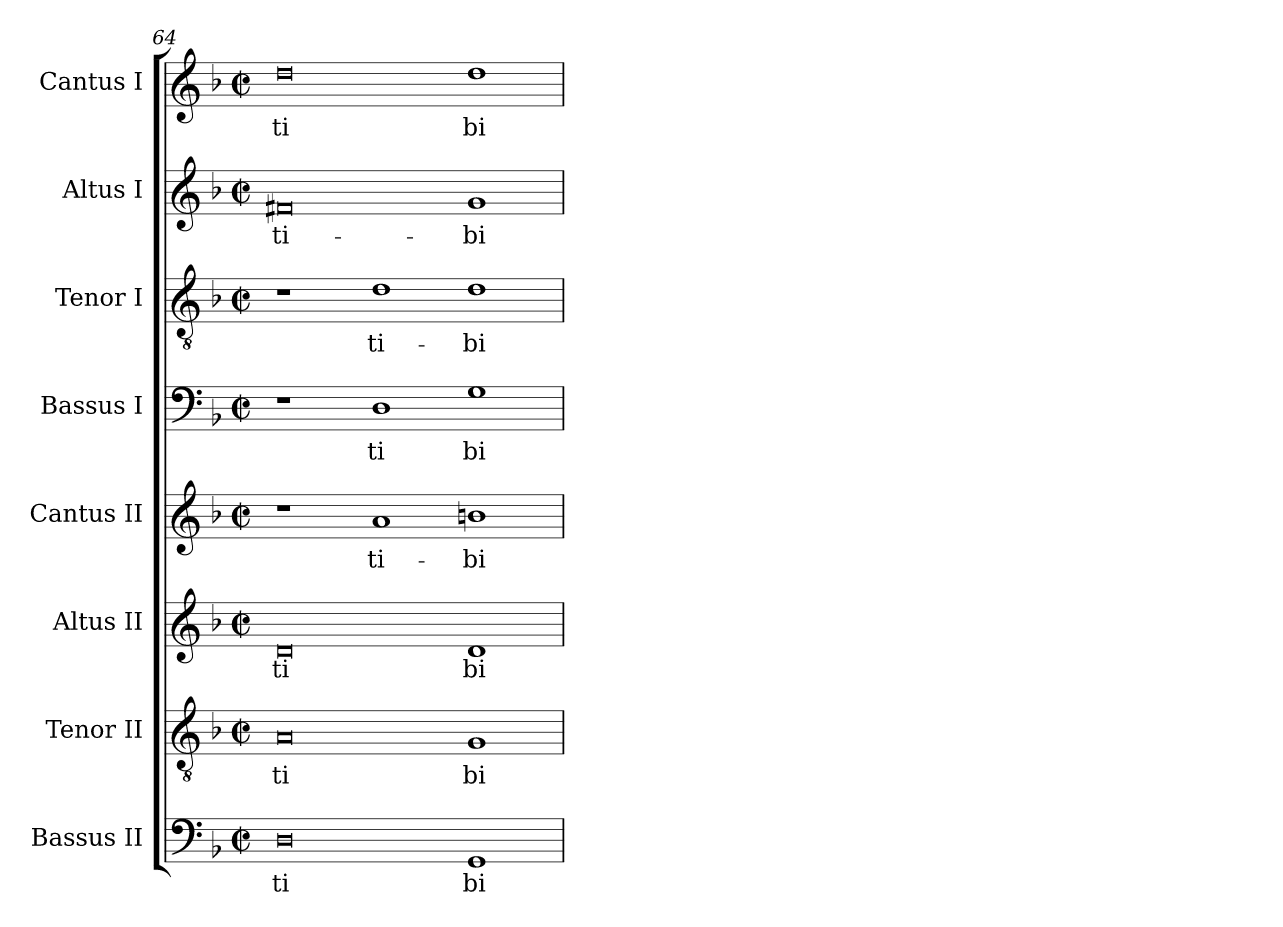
**kern	**text	**kern	**text	**kern	**text	**kern	**text	**kern	**text	**kern	**text	**kern	**text	**kern	**text
*part8	*part8	*part7	*part7	*part6	*part6	*part5	*part5	*part4	*part4	*part3	*part3	*part2	*part2	*part1	*part1
*staff8	*staff8	*staff7	*staff7	*staff6	*staff6	*staff5	*staff5	*staff4	*staff4	*staff3	*staff3	*staff2	*staff2	*staff1	*staff1
*I"Bassus II	*	*I"Tenor II	*	*I"Altus II	*	*I"Cantus II	*	*I"Bassus I	*	*I"Tenor I	*	*I"Altus I	*	*I"Cantus I	*
*clefF4	*	*clefGv2	*	*clefG2	*	*clefG2	*	*clefF4	*	*clefGv2	*	*clefG2	*	*clefG2	*
*k[b-]	*	*k[b-]	*	*k[b-]	*	*k[b-]	*	*k[b-]	*	*k[b-]	*	*k[b-]	*	*k[b-]	*
*F:	*	*F:	*	*F:	*	*F:	*	*F:	*	*F:	*	*F:	*	*F:	*
*M2/2	*	*M2/2	*	*M2/2	*	*M2/2	*	*M2/2	*	*M2/2	*	*M2/2	*	*M2/2	*
*met(c|)	*	*met(c|)	*	*met(c|)	*	*met(c|)	*	*met(c|)	*	*met(c|)	*	*met(c|)	*	*met(c|)	*
=64	=64	=64	=64	=64	=64	=64	=64	=64	=64	=64	=64	=64	=64	=64	=64
!	!LO:LY:b:cj	!	!LO:LY:b:cj	!	!LO:LY:b:cj	!	!	!	!	!	!	!	!LO:LY:b:cj	!	!LO:LY:b:cj
0D	ti	0A	ti	0d	ti	1r	.	1r	.	1r	.	0f#X	ti-	0dd	ti
!	!	!	!	!	!	!	!LO:LY:b:cj	!	!LO:LY:b:cj	!	!LO:LY:b:cj	!	!	!	!
.	.	.	.	.	.	1a	ti-	1D	ti	1d	ti-	.	.	.	.
!	!LO:LY:b:cj	!	!LO:LY:b:cj	!	!LO:LY:b:cj	!	!LO:LY:b:cj	!	!LO:LY:b:cj	!	!LO:LY:b:cj	!	!LO:LY:b:cj	!	!LO:LY:b:cj
1GG	bi	1G	bi	1d	bi	1bn	-bi	1G	bi	1d	-bi	1g	-bi	1dd	bi
=	=	=	=	=	=	=	=	=	=	=	=	=	=	=	=
*-	*-	*-	*-	*-	*-	*-	*-	*-	*-	*-	*-	*-	*-	*-	*-
